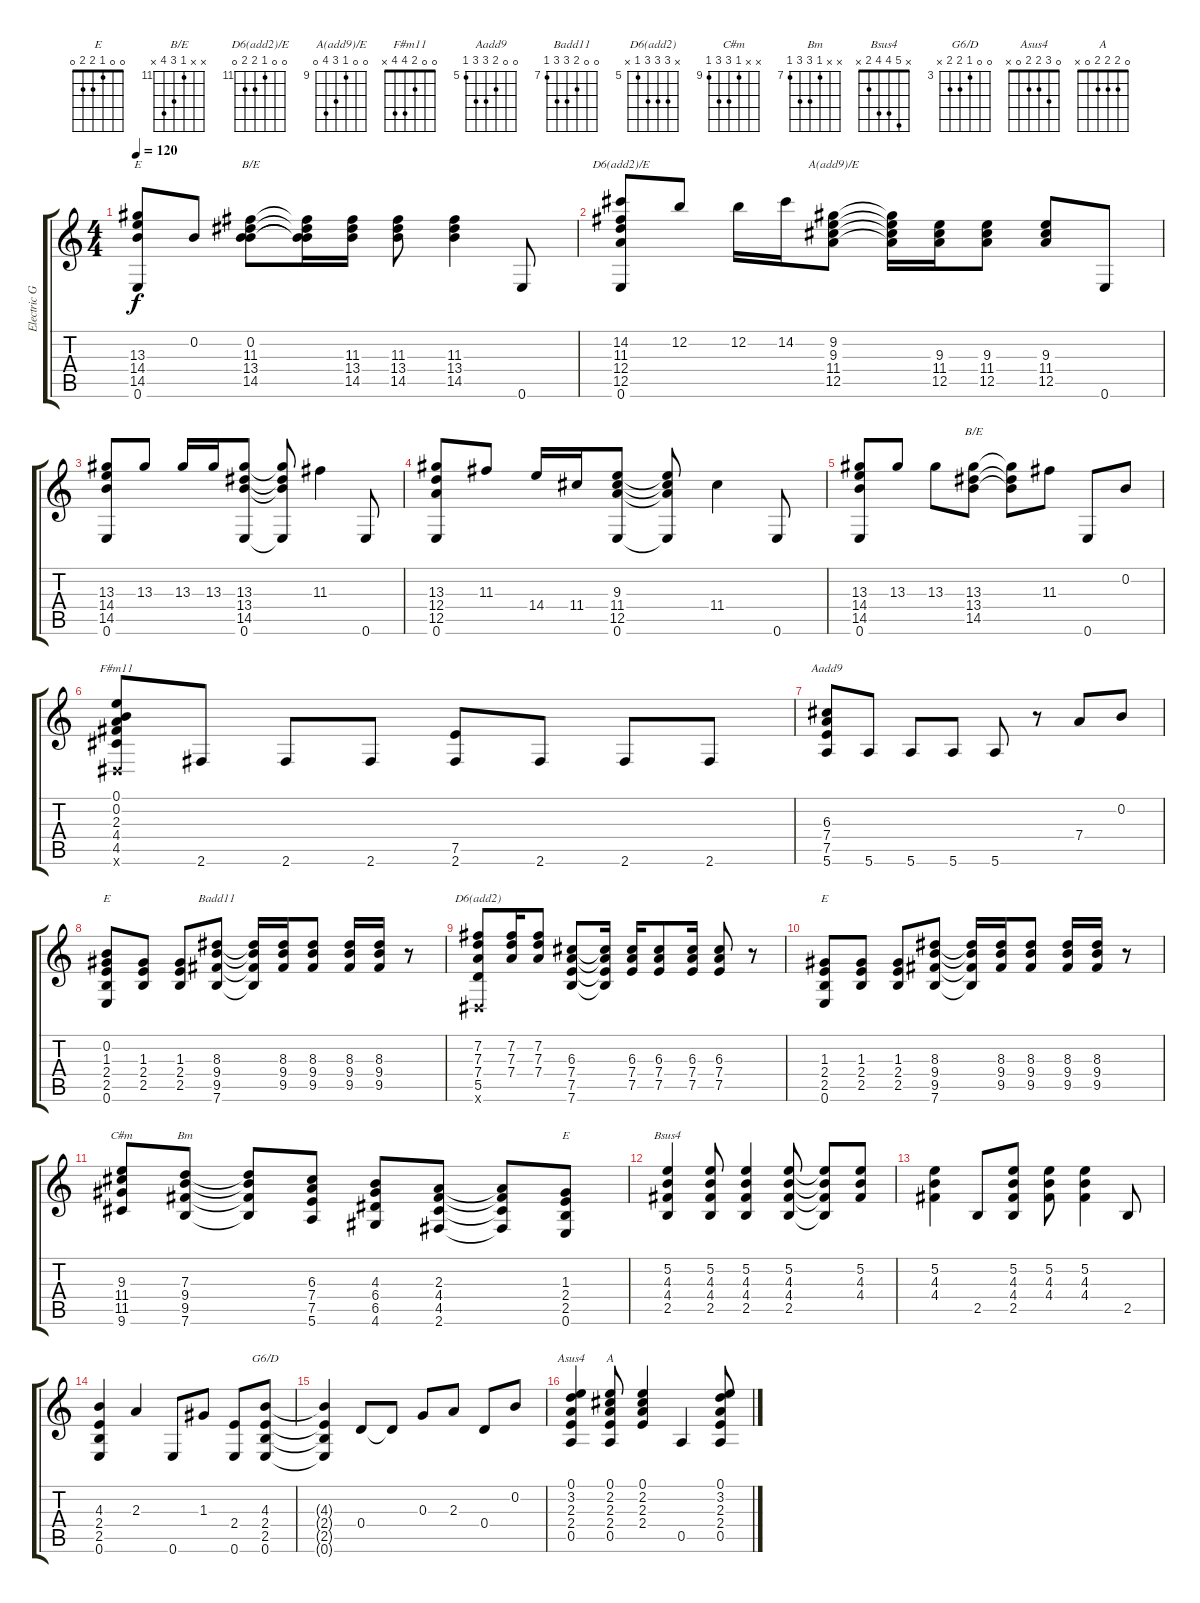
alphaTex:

\track ("Electric Guitar" "Electric G") {instrument electricguitarmuted}
\staff {score tabs}
\tuning (E4 B3 G3 D3 A2 E2) {hide}
\chord ("E" x x 13 14 14 0) {firstfret 13}
\chord ("B/E" x x 11 13 14 0) {firstfret 11}
\chord ("D6(add2)/E" 0 0 11 12 12 0) {firstfret 11}
\chord ("A(add9)/E" 0 0 9 11 12 0) {firstfret 9}
\chord ("B/E" x x 11 13 14 x) {firstfret 11}
\chord ("F#m11" 0 0 2 4 4 x)
\chord ("Aadd9" 0 0 6 7 7 5) {firstfret 5}
\chord ("E" x 0 1 2 2 0)
\chord ("Badd11" 0 0 8 9 9 7) {firstfret 7}
\chord ("D6(add2)" x 7 7 7 5 x) {firstfret 5}
\chord ("E" x x 1 2 2 0)
\chord ("C#m" x x 9 11 11 9) {firstfret 9}
\chord ("Bm" x x 7 9 9 7) {firstfret 7}
\chord ("E" 0 0 1 2 2 0)
\chord ("Bsus4" x 5 4 4 2 x)
\chord ("G6/D" 0 0 3 4 4 x) {firstfret 3}
\chord ("Asus4" 0 3 2 2 0 x)
\chord ("A" 0 2 2 2 0 x)
\ts (4 4)
\tempo 120
\clef g2
\ks c
(13.3 14.4 14.5 0.6).8{ch "E" dy f} 0.2.8 (0.2 11.3 13.4 14.5).8{ch "B/E"} (0.2{t} 11.3{t} 13.4{t} 14.5{t}).16 (11.3 13.4 14.5).16 (11.3 13.4 14.5).8 (11.3 13.4 14.5).4 0.6.8 |
(14.2 11.3 12.4 12.5 0.6).8{ch "D6(add2)/E"} 12.2.8 12.2.16 14.2.16 (9.2 9.3 11.4 12.5).8{ch "A(add9)/E"} (9.2{t} 9.3{t} 11.4{t} 12.5{t}).16 (9.3 11.4 12.5).16 (9.3 11.4 12.5).8 (9.3 11.4 12.5).8 0.6.8 |
(13.3 14.4 14.5 0.6).8 13.3.8 13.3.16 13.3.16 (13.3 13.4 14.5 0.6).8 (13.3{t} 13.4{t} 14.5{t} 0.6{t}).8 11.3.4 0.6.8 |
(13.3 12.4 12.5 0.6).8 11.3.8 14.4.16 11.4.16 (9.3 11.4 12.5 0.6).8 (9.3{t} 11.4{t} 12.5{t} 0.6{t}).8 11.4.4 0.6.8 |
(13.3 14.4 14.5 0.6).8 13.3.8 13.3.8 (13.3 13.4 14.5).8{ch "B/E"} (13.3{t} 13.4{t} 14.5{t}).8 11.3.8 0.6.8 0.2.8 |
(0.1 0.2 2.3 4.4 4.5 -1.6{x}).8{ch "F#m11"} 2.6.8 2.6.8 2.6.8 (7.5 2.6).8 2.6.8 2.6.8 2.6.8 |
(6.3 7.4 7.5 5.6).8{ch "Aadd9"} 5.6.8 5.6.8 5.6.8 5.6.8 r.8 7.4.8 0.2.8 |
(0.2 1.3 2.4 2.5 0.6).8{ch "E"} (1.3 2.4 2.5).8 (1.3 2.4 2.5).8 (8.3 9.4 9.5 7.6).8{ch "Badd11"} (8.3{t} 9.4{t} 9.5{t} 7.6{t}).16 (8.3 9.4 9.5).16 (8.3 9.4 9.5).8 (8.3 9.4 9.5).16 (8.3 9.4 9.5).16 r.8 |
(7.2 7.3 7.4 5.5 -1.6{x}).8{ch "D6(add2)"} (7.2 7.3 7.4).16 (7.2 7.3 7.4).8 (6.3 7.4 7.5 7.6).8 (6.3{t} 7.4{t} 7.5{t} 7.6{t}).16 (6.3 7.4 7.5).16 (6.3 7.4 7.5).8 (6.3 7.4 7.5).16 (6.3 7.4 7.5).8 r.8 |
(1.3 2.4 2.5 0.6).8{ch "E"} (1.3 2.4 2.5).8 (1.3 2.4 2.5).8 (8.3 9.4 9.5 7.6).8 (8.3{t} 9.4{t} 9.5{t} 7.6{t}).16 (8.3 9.4 9.5).16 (8.3 9.4 9.5).8 (8.3 9.4 9.5).16 (8.3 9.4 9.5).16 r.8 |
(9.3 11.4 11.5 9.6).8{ch "C#m"} (7.3 9.4 9.5 7.6).8{ch "Bm"} (7.3{t} 9.4{t} 9.5{t} 7.6{t}).8 (6.3 7.4 7.5 5.6).8 (4.3 6.4 6.5 4.6).8 (2.3 4.4 4.5 2.6).8 (2.3{t} 4.4{t} 4.5{t} 2.6{t}).8 (1.3 2.4 2.5 0.6).8{ch "E"} |
(5.2 4.3 4.4 2.5).4{ch "Bsus4"} (5.2 4.3 4.4 2.5).8 (5.2 4.3 4.4 2.5).4 (5.2 4.3 4.4 2.5).8 (5.2{t} 4.3{t} 4.4{t} 2.5{t}).8 (5.2 4.3 4.4).8 |
(5.2 4.3 4.4).4 2.5.8 (5.2 4.3 4.4 2.5).8 (5.2 4.3 4.4).8 (5.2 4.3 4.4).4 2.5.8 |
(4.3 2.4 2.5 0.6).4 2.3.4 0.6.8 1.3.8 (2.4 0.6).8 (4.3 2.4 2.5 0.6).8{ch "G6/D"} |
(4.3{t} 2.4{t} 2.5{t} 0.6{t}).4 0.4.8 0.4{t}.8 0.3.8 2.3.8 0.4.8 0.2.8 |
(0.1 3.2 2.3 2.4 0.5).4{ch "Asus4"} (0.1 2.2 2.3 2.4 0.5).8{ch "A"} (0.1 2.2 2.3 2.4).4 0.5.4 (0.1 3.2 2.3 2.4 0.5).8
